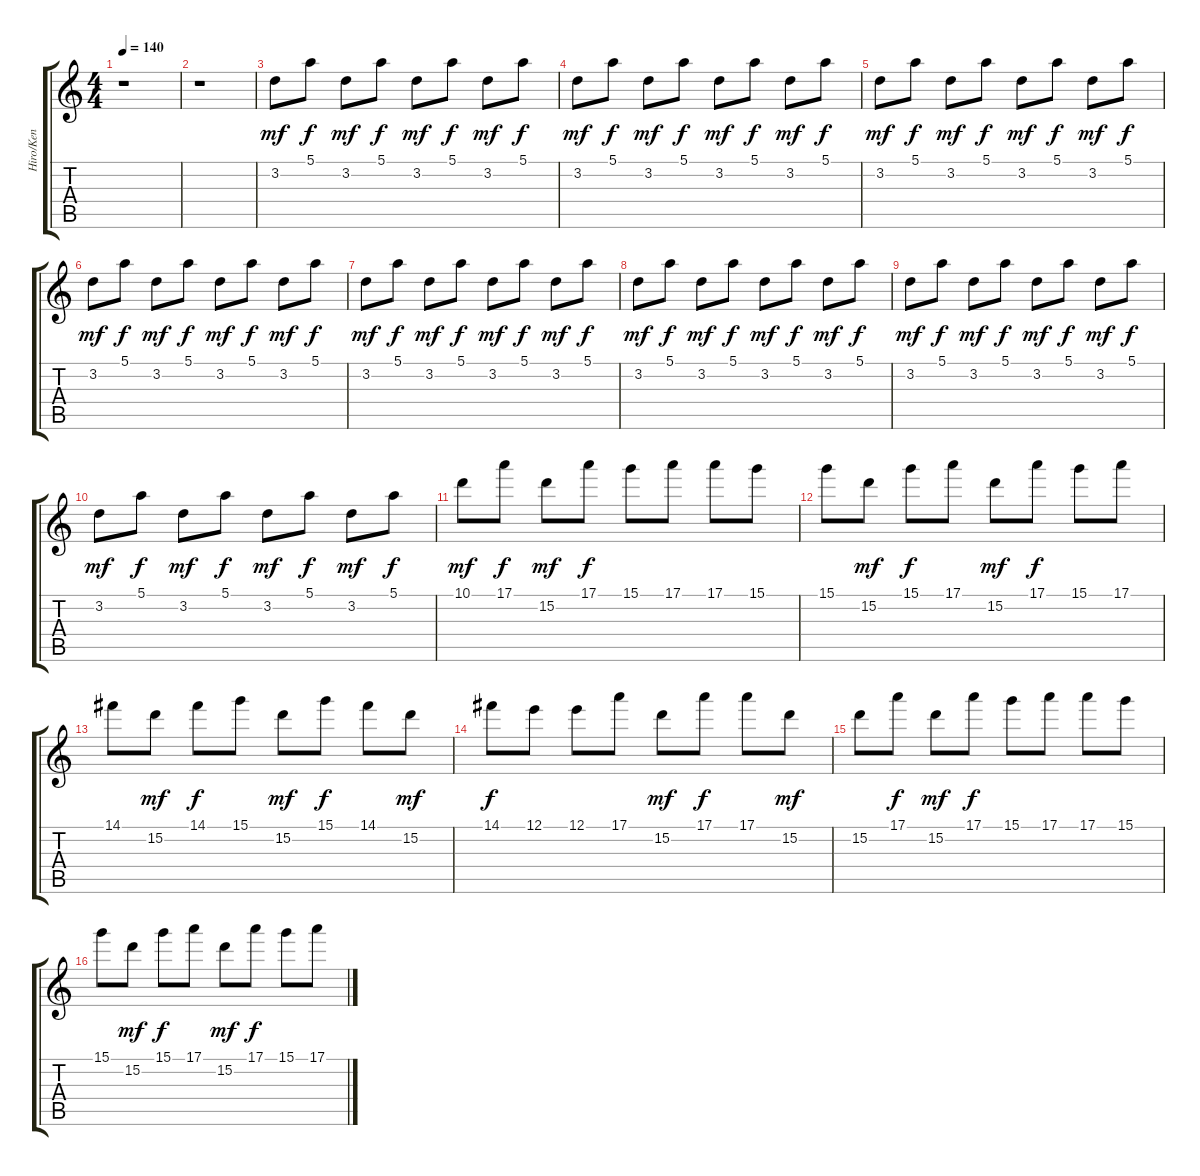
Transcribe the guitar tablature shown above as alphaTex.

\track ("Hiro/Ken" "Hiro/Ken") {instrument distortionguitar}
\staff {score tabs}
\tuning (E4 B3 G3 D3 A2 E2) {hide}
\ts (4 4)
\tempo 140
\clef g2
\ks c
r.1{dy mf instrument distortionguitar} |
r.1 |
3.2.8 5.1.8{dy f} 3.2.8{dy mf} 5.1.8{dy f} 3.2.8{dy mf} 5.1.8{dy f} 3.2.8{dy mf} 5.1.8{dy f} |
3.2.8{dy mf} 5.1.8{dy f} 3.2.8{dy mf} 5.1.8{dy f} 3.2.8{dy mf} 5.1.8{dy f} 3.2.8{dy mf} 5.1.8{dy f} |
3.2.8{dy mf} 5.1.8{dy f} 3.2.8{dy mf} 5.1.8{dy f} 3.2.8{dy mf} 5.1.8{dy f} 3.2.8{dy mf} 5.1.8{dy f} |
3.2.8{dy mf} 5.1.8{dy f} 3.2.8{dy mf} 5.1.8{dy f} 3.2.8{dy mf} 5.1.8{dy f} 3.2.8{dy mf} 5.1.8{dy f} |
3.2.8{dy mf} 5.1.8{dy f} 3.2.8{dy mf} 5.1.8{dy f} 3.2.8{dy mf} 5.1.8{dy f} 3.2.8{dy mf} 5.1.8{dy f} |
3.2.8{dy mf} 5.1.8{dy f} 3.2.8{dy mf} 5.1.8{dy f} 3.2.8{dy mf} 5.1.8{dy f} 3.2.8{dy mf} 5.1.8{dy f} |
3.2.8{dy mf} 5.1.8{dy f} 3.2.8{dy mf} 5.1.8{dy f} 3.2.8{dy mf} 5.1.8{dy f} 3.2.8{dy mf} 5.1.8{dy f} |
3.2.8{dy mf} 5.1.8{dy f} 3.2.8{dy mf} 5.1.8{dy f} 3.2.8{dy mf} 5.1.8{dy f} 3.2.8{dy mf} 5.1.8{dy f} |
10.1.8{dy mf volume 11} 17.1.8{dy f} 15.2.8{dy mf} 17.1.8{dy f} 15.1.8 17.1.8 17.1.8 15.1.8 |
15.1.8 15.2.8{dy mf} 15.1.8{dy f} 17.1.8 15.2.8{dy mf} 17.1.8{dy f} 15.1.8 17.1.8 |
14.1.8 15.2.8{dy mf} 14.1.8{dy f} 15.1.8 15.2.8{dy mf} 15.1.8{dy f} 14.1.8 15.2.8{dy mf} |
14.1.8{dy f} 12.1.8 12.1.8 17.1.8 15.2.8{dy mf} 17.1.8{dy f} 17.1.8 15.2.8{dy mf} |
15.2.8 17.1.8{dy f} 15.2.8{dy mf} 17.1.8{dy f} 15.1.8 17.1.8 17.1.8 15.1.8 |
15.1.8 15.2.8{dy mf} 15.1.8{dy f} 17.1.8 15.2.8{dy mf} 17.1.8{dy f} 15.1.8 17.1.8
